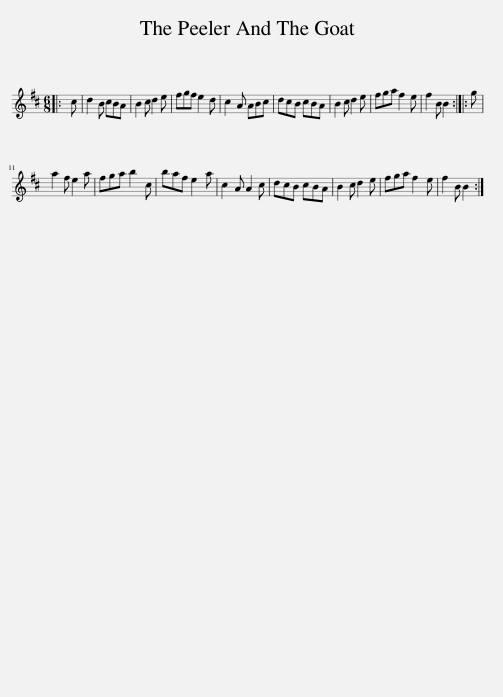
X:1
L:1/8
M:6/8
I:linebreak $
K:Bmin
V:1 treble
V:1
|: c | d2 B cBA | B2 c d2 e | fgf e2 d | c2 A ABc | %5
 dcB cBA | B2 c d2 e | fga f2 e | f2 B B2 :: g |$ %10
 a2 f e2 a | fga b2 c | baf e2 a | c2 A A2 c | dcB cBA | %15
 B2 c d2 e | fga f2 e | f2 B B2 :| %18
